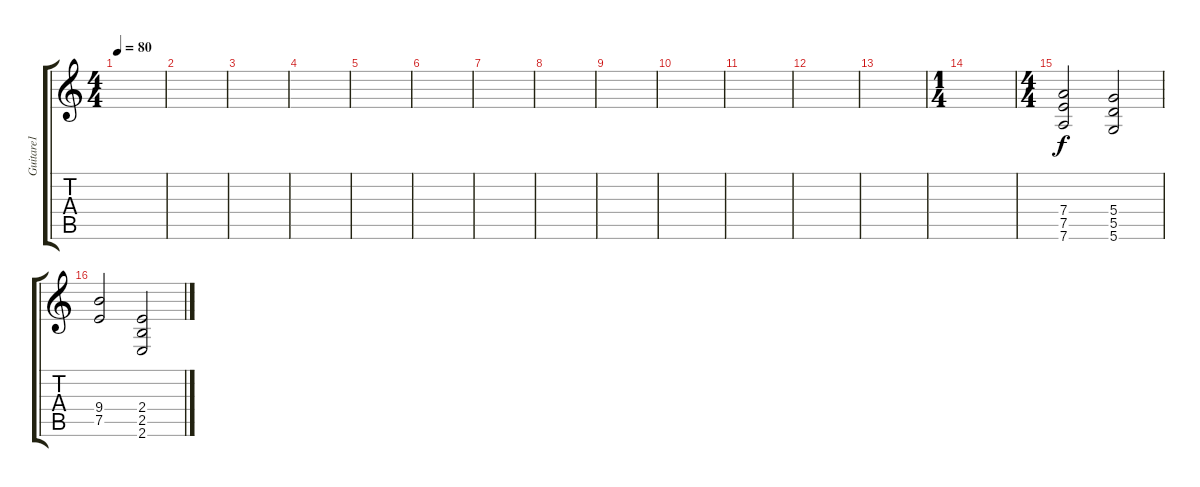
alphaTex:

\track ("Guitare1" "Guitare1") {instrument distortionguitar}
\staff {score tabs}
\tuning (E4 B3 G3 D3 A2 D2) {hide}
\ts (4 4)
\tempo 80
\clef g2
\ks c
|
|
|
|
|
|
|
|
|
|
|
|
|
\ts (1 4)
|
\ts (4 4)
(7.4 7.5 7.6).2 (5.4 5.5 5.6).2 |
(9.4 7.5).2 (2.4 2.5 2.6).2
